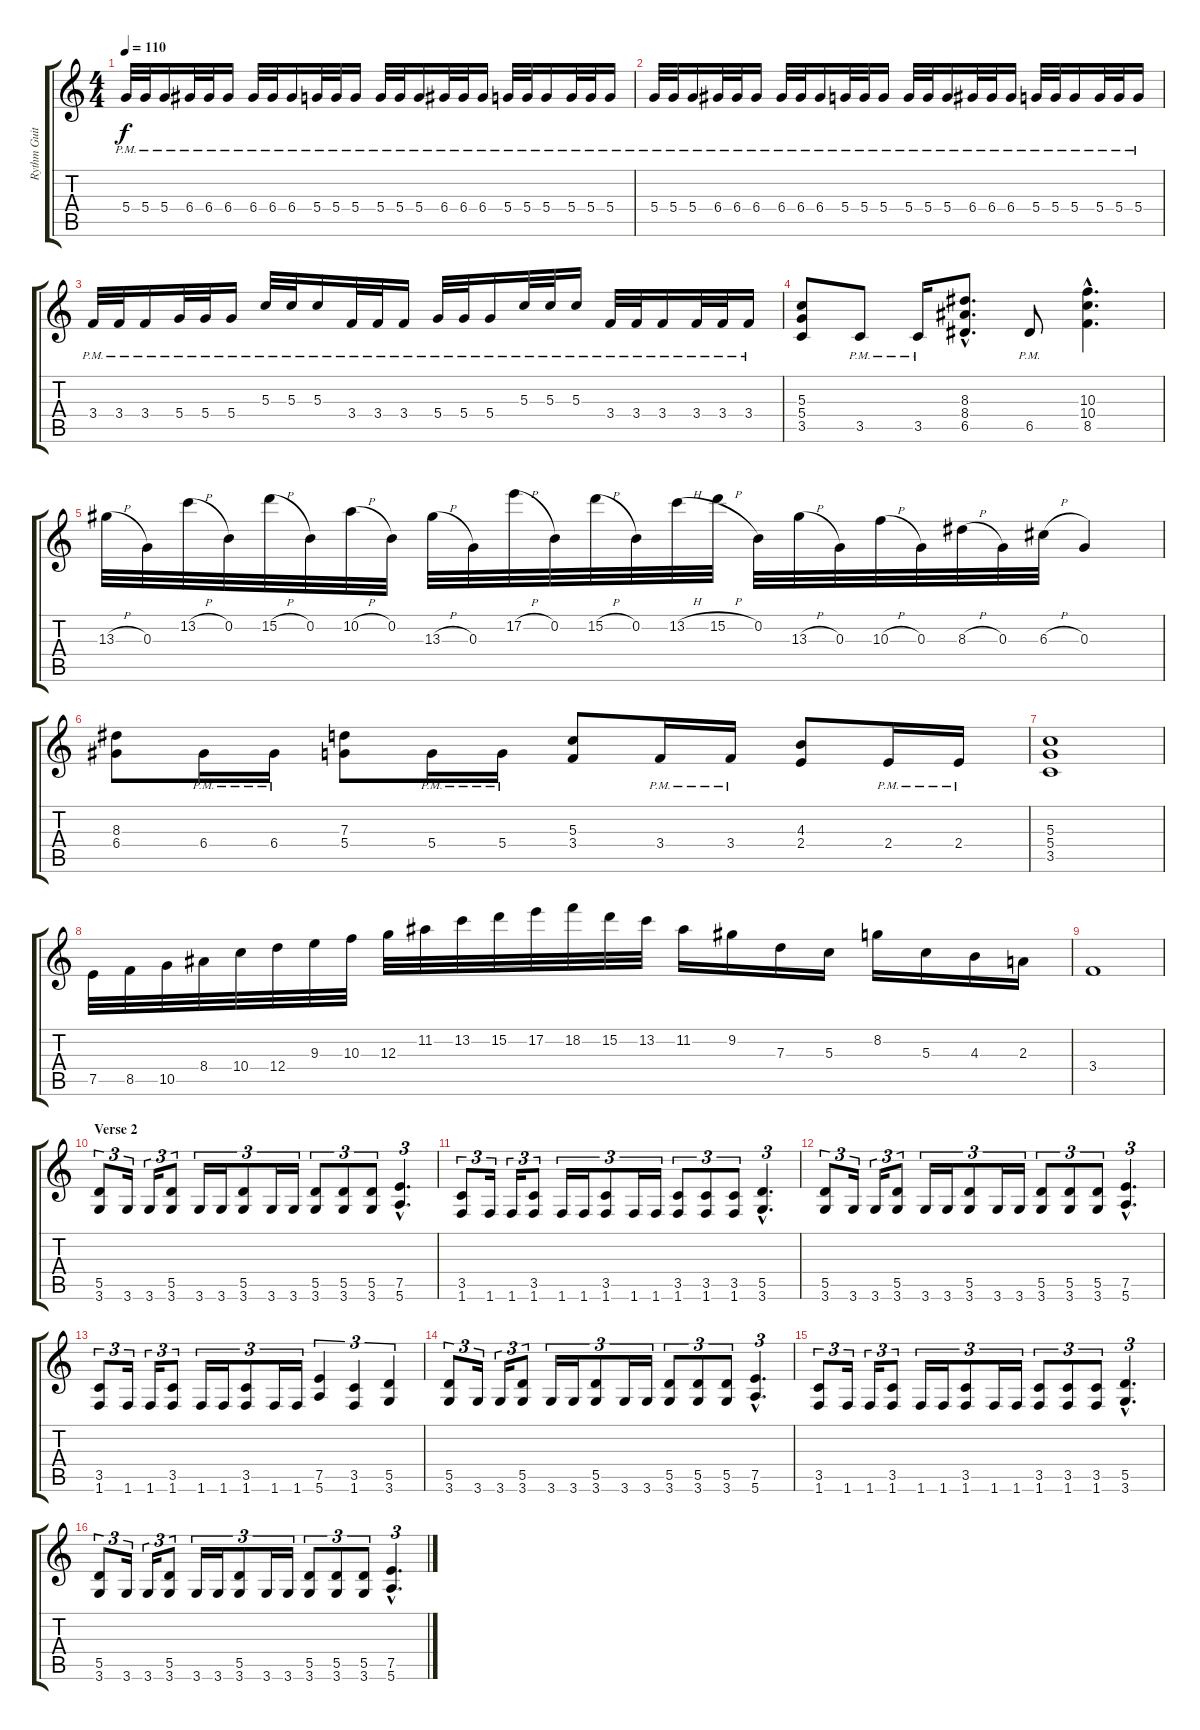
\track ("Rythm Guitar" "Rythm Guit") {instrument overdrivenguitar}
\staff {score tabs}
\tuning (E4 B3 G3 D3 A2 E2) {hide}
\ts (4 4)
\tempo 110
\clef g2
\ks c
5.4{pm}.32{dy f} 5.4{pm}.32 5.4{pm}.16 6.4{pm}.32 6.4{pm}.32 6.4{pm}.16 6.4{pm}.32 6.4{pm}.32 6.4{pm}.16 5.4{pm}.32 5.4{pm}.32 5.4{pm}.16 5.4{pm}.32 5.4{pm}.32 5.4{pm}.16 6.4{pm}.32 6.4{pm}.32 6.4{pm}.16 5.4{pm}.32 5.4{pm}.32 5.4{pm}.16 5.4{pm}.32 5.4{pm}.32 5.4{pm}.16 |
5.4{pm}.32 5.4{pm}.32 5.4{pm}.16 6.4{pm}.32 6.4{pm}.32 6.4{pm}.16 6.4{pm}.32 6.4{pm}.32 6.4{pm}.16 5.4{pm}.32 5.4{pm}.32 5.4{pm}.16 5.4{pm}.32 5.4{pm}.32 5.4{pm}.16 6.4{pm}.32 6.4{pm}.32 6.4{pm}.16 5.4{pm}.32 5.4{pm}.32 5.4{pm}.16 5.4{pm}.32 5.4{pm}.32 5.4{pm}.16 |
3.4{pm}.32 3.4{pm}.32 3.4{pm}.16 5.4{pm}.32 5.4{pm}.32 5.4{pm}.16 5.3{pm}.32 5.3{pm}.32 5.3{pm}.16 3.4{pm}.32 3.4{pm}.32 3.4{pm}.16 5.4{pm}.32 5.4{pm}.32 5.4{pm}.16 5.3{pm}.32 5.3{pm}.32 5.3{pm}.16 3.4{pm}.32 3.4{pm}.32 3.4{pm}.16 3.4{pm}.32 3.4{pm}.32 3.4{pm}.16 |
(5.3 5.4 3.5).8 3.5{pm}.8 3.5{pm}.16 (8.3{hac} 8.4{hac} 6.5{hac}).8{d} 6.5{pm}.8 (10.3{hac} 10.4{hac} 8.5{hac}).4{d} |
13.3{h}.32 0.3.32 13.2{h}.32 0.2.32 15.2{h}.32 0.2.32 10.2{h}.32 0.2.32 13.3{h}.32 0.3.32 17.2{h}.32 0.2.32 15.2{h}.32 0.2.32 13.2{h}.32 15.2{h}.32 0.2.32 13.3{h}.32 0.3.32 10.3{h}.32 0.3.32 8.3{h}.32 0.3.32 6.3{h}.32 0.3.4 |
(8.3 6.4).8 6.4{pm}.16 6.4{pm}.16 (7.3 5.4).8 5.4{pm}.16 5.4{pm}.16 (5.3 3.4).8 3.4{pm}.16 3.4{pm}.16 (4.3 2.4).8 2.4{pm}.16 2.4{pm}.16 |
(5.3 5.4 3.5).1 |
7.5.32 8.5.32 10.5.32 8.4.32 10.4.32 12.4.32 9.3.32 10.3.32 12.3.32 11.2.32 13.2.32 15.2.32 17.2.32 18.2.32 15.2.32 13.2.32 11.2.16 9.2.16 7.3.16 5.3.16 8.2.16 5.3.16 4.3.16 2.3.16 |
3.4.1 |
\section ("" "Verse 2")
(5.5 3.6).8{tu (3 2)} 3.6.16{tu (3 2)} 3.6.16{tu (3 2)} (5.5 3.6).8{tu (3 2)} 3.6.16{tu (3 2)} 3.6.16{tu (3 2)} (5.5 3.6).8{tu (3 2)} 3.6.16{tu (3 2)} 3.6.16{tu (3 2)} (5.5 3.6).8{tu (3 2)} (5.5 3.6).8{tu (3 2)} (5.5 3.6).8{tu (3 2)} (7.5{hac} 5.6{hac}).4{d tu (3 2)} |
(3.5 1.6).8{tu (3 2)} 1.6.16{tu (3 2)} 1.6.16{tu (3 2)} (3.5 1.6).8{tu (3 2)} 1.6.16{tu (3 2)} 1.6.16{tu (3 2)} (3.5 1.6).8{tu (3 2)} 1.6.16{tu (3 2)} 1.6.16{tu (3 2)} (3.5 1.6).8{tu (3 2)} (3.5 1.6).8{tu (3 2)} (3.5 1.6).8{tu (3 2)} (5.5{hac} 3.6{hac}).4{d tu (3 2)} |
(5.5 3.6).8{tu (3 2)} 3.6.16{tu (3 2)} 3.6.16{tu (3 2)} (5.5 3.6).8{tu (3 2)} 3.6.16{tu (3 2)} 3.6.16{tu (3 2)} (5.5 3.6).8{tu (3 2)} 3.6.16{tu (3 2)} 3.6.16{tu (3 2)} (5.5 3.6).8{tu (3 2)} (5.5 3.6).8{tu (3 2)} (5.5 3.6).8{tu (3 2)} (7.5{hac} 5.6{hac}).4{d tu (3 2)} |
(3.5 1.6).8{tu (3 2)} 1.6.16{tu (3 2)} 1.6.16{tu (3 2)} (3.5 1.6).8{tu (3 2)} 1.6.16{tu (3 2)} 1.6.16{tu (3 2)} (3.5 1.6).8{tu (3 2)} 1.6.16{tu (3 2)} 1.6.16{tu (3 2)} (7.5 5.6).4{tu (3 2)} (3.5 1.6).4{tu (3 2)} (5.5 3.6).4{tu (3 2)} |
(5.5 3.6).8{tu (3 2)} 3.6.16{tu (3 2)} 3.6.16{tu (3 2)} (5.5 3.6).8{tu (3 2)} 3.6.16{tu (3 2)} 3.6.16{tu (3 2)} (5.5 3.6).8{tu (3 2)} 3.6.16{tu (3 2)} 3.6.16{tu (3 2)} (5.5 3.6).8{tu (3 2)} (5.5 3.6).8{tu (3 2)} (5.5 3.6).8{tu (3 2)} (7.5{hac} 5.6{hac}).4{d tu (3 2)} |
(3.5 1.6).8{tu (3 2)} 1.6.16{tu (3 2)} 1.6.16{tu (3 2)} (3.5 1.6).8{tu (3 2)} 1.6.16{tu (3 2)} 1.6.16{tu (3 2)} (3.5 1.6).8{tu (3 2)} 1.6.16{tu (3 2)} 1.6.16{tu (3 2)} (3.5 1.6).8{tu (3 2)} (3.5 1.6).8{tu (3 2)} (3.5 1.6).8{tu (3 2)} (5.5{hac} 3.6{hac}).4{d tu (3 2)} |
(5.5 3.6).8{tu (3 2)} 3.6.16{tu (3 2)} 3.6.16{tu (3 2)} (5.5 3.6).8{tu (3 2)} 3.6.16{tu (3 2)} 3.6.16{tu (3 2)} (5.5 3.6).8{tu (3 2)} 3.6.16{tu (3 2)} 3.6.16{tu (3 2)} (5.5 3.6).8{tu (3 2)} (5.5 3.6).8{tu (3 2)} (5.5 3.6).8{tu (3 2)} (7.5{hac} 5.6{hac}).4{d tu (3 2)}
